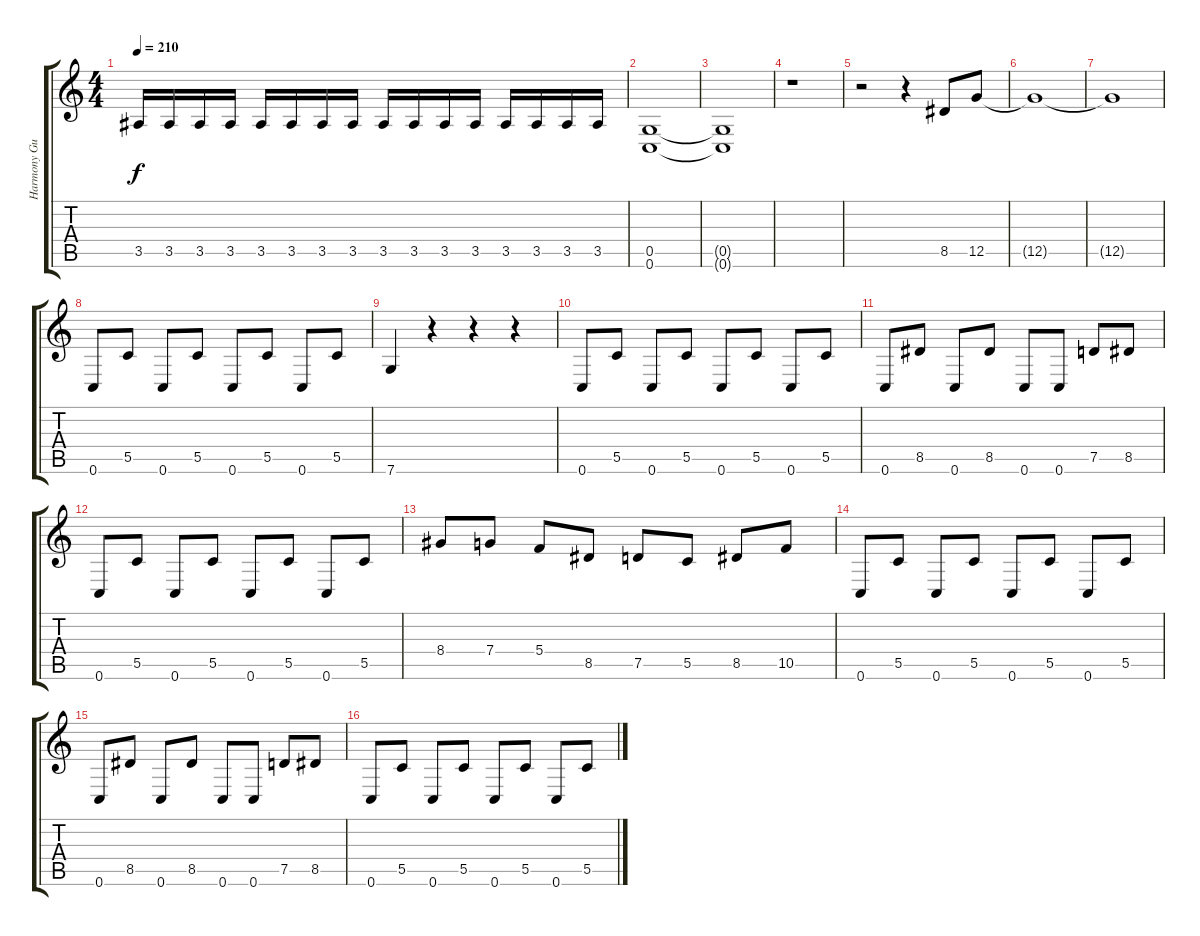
\track ("Harmony Guitar" "Harmony Gu") {instrument distortionguitar}
\staff {score tabs}
\tuning (D4 A3 F3 C3 G2 C2) {hide}
\ts (4 4)
\tempo 210
\clef g2
\ks c
3.5.16{dy f} 3.5.16 3.5.16 3.5.16 3.5.16 3.5.16 3.5.16 3.5.16 3.5.16 3.5.16 3.5.16 3.5.16 3.5.16 3.5.16 3.5.16 3.5.16 |
(0.5 0.6).1 |
(0.5{t} 0.6{t}).1 |
r.1 |
r.2 r.4 8.5.8 12.5.8 |
12.5{t}.1 |
12.5{t}.1 |
0.6.8 5.5.8 0.6.8 5.5.8 0.6.8 5.5.8 0.6.8 5.5.8 |
7.6.4 r.4 r.4 r.4 |
0.6.8 5.5.8 0.6.8 5.5.8 0.6.8 5.5.8 0.6.8 5.5.8 |
0.6.8 8.5.8 0.6.8 8.5.8 0.6.8 0.6.8 7.5.8 8.5.8 |
0.6.8 5.5.8 0.6.8 5.5.8 0.6.8 5.5.8 0.6.8 5.5.8 |
8.4.8 7.4.8 5.4.8 8.5.8 7.5.8 5.5.8 8.5.8 10.5.8 |
0.6.8 5.5.8 0.6.8 5.5.8 0.6.8 5.5.8 0.6.8 5.5.8 |
0.6.8 8.5.8 0.6.8 8.5.8 0.6.8 0.6.8 7.5.8 8.5.8 |
0.6.8 5.5.8 0.6.8 5.5.8 0.6.8 5.5.8 0.6.8 5.5.8
